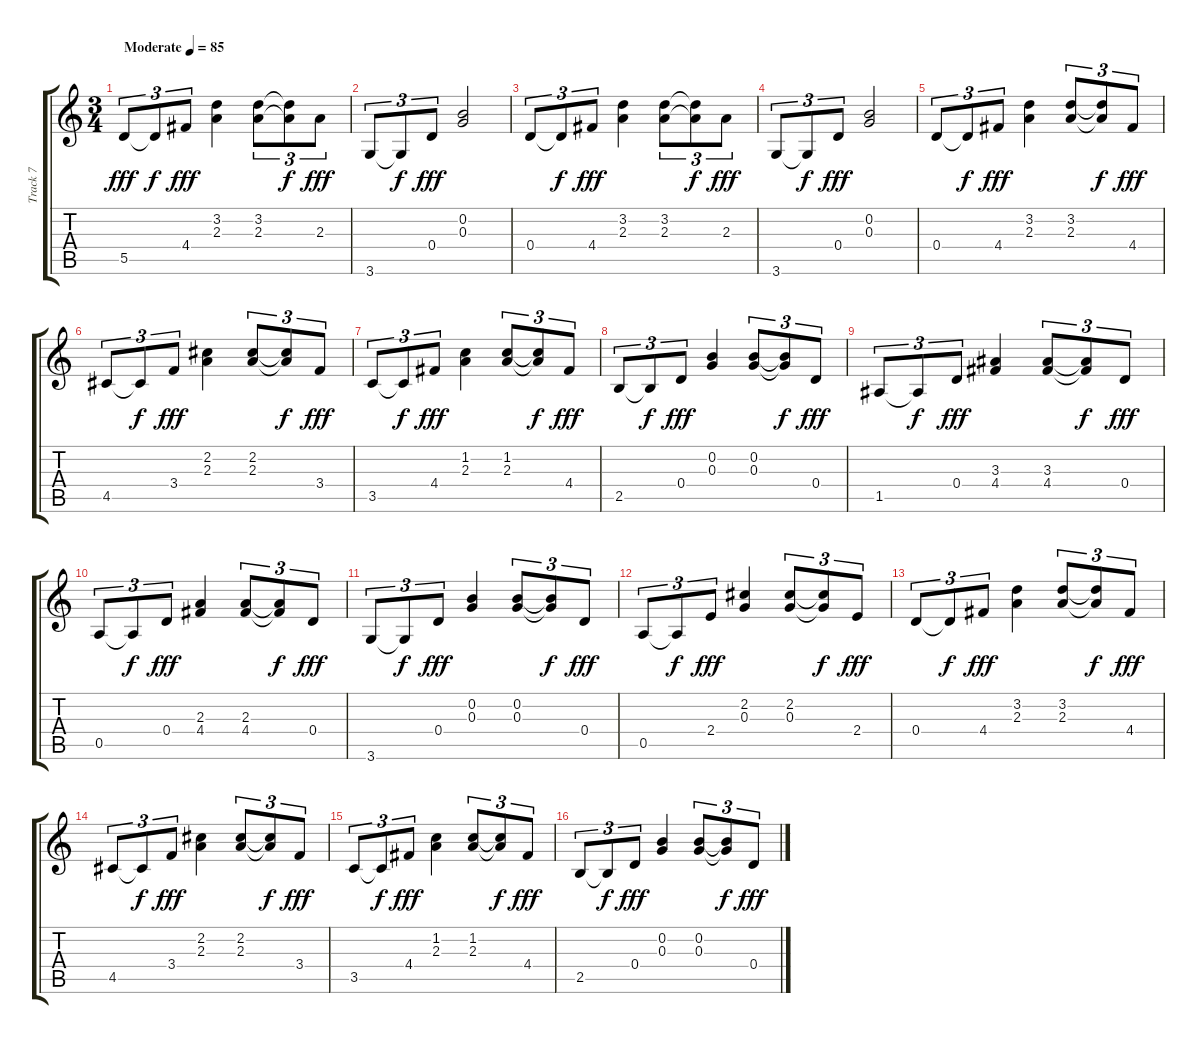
\track ("Track 7" "Track 7") {instrument electricguitarclean}
\staff {score tabs}
\tuning (E4 B3 G3 D3 A2 E2) {hide}
\ts (3 4)
\tempo (85 "Moderate")
\clef g2
\ks c
5.5.8{tu (3 2) dy fff instrument electricguitarclean} 5.5{t}.8{tu (3 2) dy f} 4.4.8{tu (3 2) dy fff} (3.2 2.3).4 (3.2 2.3).8{tu (3 2)} (3.2{t} 2.3{t}).8{tu (3 2) dy f} 2.3.8{tu (3 2) dy fff} |
3.6.8{tu (3 2)} 3.6{t}.8{tu (3 2) dy f} 0.4.8{tu (3 2) dy fff} (0.2 0.3).2 |
0.4.8{tu (3 2)} 0.4{t}.8{tu (3 2) dy f} 4.4.8{tu (3 2) dy fff} (3.2 2.3).4 (3.2 2.3).8{tu (3 2)} (3.2{t} 2.3{t}).8{tu (3 2) dy f} 2.3.8{tu (3 2) dy fff} |
3.6.8{tu (3 2)} 3.6{t}.8{tu (3 2) dy f} 0.4.8{tu (3 2) dy fff} (0.2 0.3).2 |
0.4.8{tu (3 2)} 0.4{t}.8{tu (3 2) dy f} 4.4.8{tu (3 2) dy fff} (3.2 2.3).4 (3.2 2.3).8{tu (3 2)} (3.2{t} 2.3{t}).8{tu (3 2) dy f} 4.4.8{tu (3 2) dy fff} |
4.5.8{tu (3 2)} 4.5{t}.8{tu (3 2) dy f} 3.4.8{tu (3 2) dy fff} (2.2 2.3).4 (2.2 2.3).8{tu (3 2)} (2.2{t} 2.3{t}).8{tu (3 2) dy f} 3.4.8{tu (3 2) dy fff} |
3.5.8{tu (3 2)} 3.5{t}.8{tu (3 2) dy f} 4.4.8{tu (3 2) dy fff} (1.2 2.3).4 (1.2 2.3).8{tu (3 2)} (1.2{t} 2.3{t}).8{tu (3 2) dy f} 4.4.8{tu (3 2) dy fff} |
2.5.8{tu (3 2)} 2.5{t}.8{tu (3 2) dy f} 0.4.8{tu (3 2) dy fff} (0.2 0.3).4 (0.2 0.3).8{tu (3 2)} (0.2{t} 0.3{t}).8{tu (3 2) dy f} 0.4.8{tu (3 2) dy fff} |
1.5.8{tu (3 2)} 1.5{t}.8{tu (3 2) dy f} 0.4.8{tu (3 2) dy fff} (3.3 4.4).4 (3.3 4.4).8{tu (3 2)} (3.3{t} 4.4{t}).8{tu (3 2) dy f} 0.4.8{tu (3 2) dy fff} |
0.5.8{tu (3 2)} 0.5{t}.8{tu (3 2) dy f} 0.4.8{tu (3 2) dy fff} (2.3 4.4).4 (2.3 4.4).8{tu (3 2)} (2.3{t} 4.4{t}).8{tu (3 2) dy f} 0.4.8{tu (3 2) dy fff} |
3.6.8{tu (3 2)} 3.6{t}.8{tu (3 2) dy f} 0.4.8{tu (3 2) dy fff} (0.2 0.3).4 (0.2 0.3).8{tu (3 2)} (0.2{t} 0.3{t}).8{tu (3 2) dy f} 0.4.8{tu (3 2) dy fff} |
0.5.8{tu (3 2)} 0.5{t}.8{tu (3 2) dy f} 2.4.8{tu (3 2) dy fff} (2.2 0.3).4 (2.2 0.3).8{tu (3 2)} (2.2{t} 0.3{t}).8{tu (3 2) dy f} 2.4.8{tu (3 2) dy fff} |
0.4.8{tu (3 2)} 0.4{t}.8{tu (3 2) dy f} 4.4.8{tu (3 2) dy fff} (3.2 2.3).4 (3.2 2.3).8{tu (3 2)} (3.2{t} 2.3{t}).8{tu (3 2) dy f} 4.4.8{tu (3 2) dy fff} |
4.5.8{tu (3 2)} 4.5{t}.8{tu (3 2) dy f} 3.4.8{tu (3 2) dy fff} (2.2 2.3).4 (2.2 2.3).8{tu (3 2)} (2.2{t} 2.3{t}).8{tu (3 2) dy f} 3.4.8{tu (3 2) dy fff} |
3.5.8{tu (3 2)} 3.5{t}.8{tu (3 2) dy f} 4.4.8{tu (3 2) dy fff} (1.2 2.3).4 (1.2 2.3).8{tu (3 2)} (1.2{t} 2.3{t}).8{tu (3 2) dy f} 4.4.8{tu (3 2) dy fff} |
2.5.8{tu (3 2)} 2.5{t}.8{tu (3 2) dy f} 0.4.8{tu (3 2) dy fff} (0.2 0.3).4 (0.2 0.3).8{tu (3 2)} (0.2{t} 0.3{t}).8{tu (3 2) dy f} 0.4.8{tu (3 2) dy fff}
